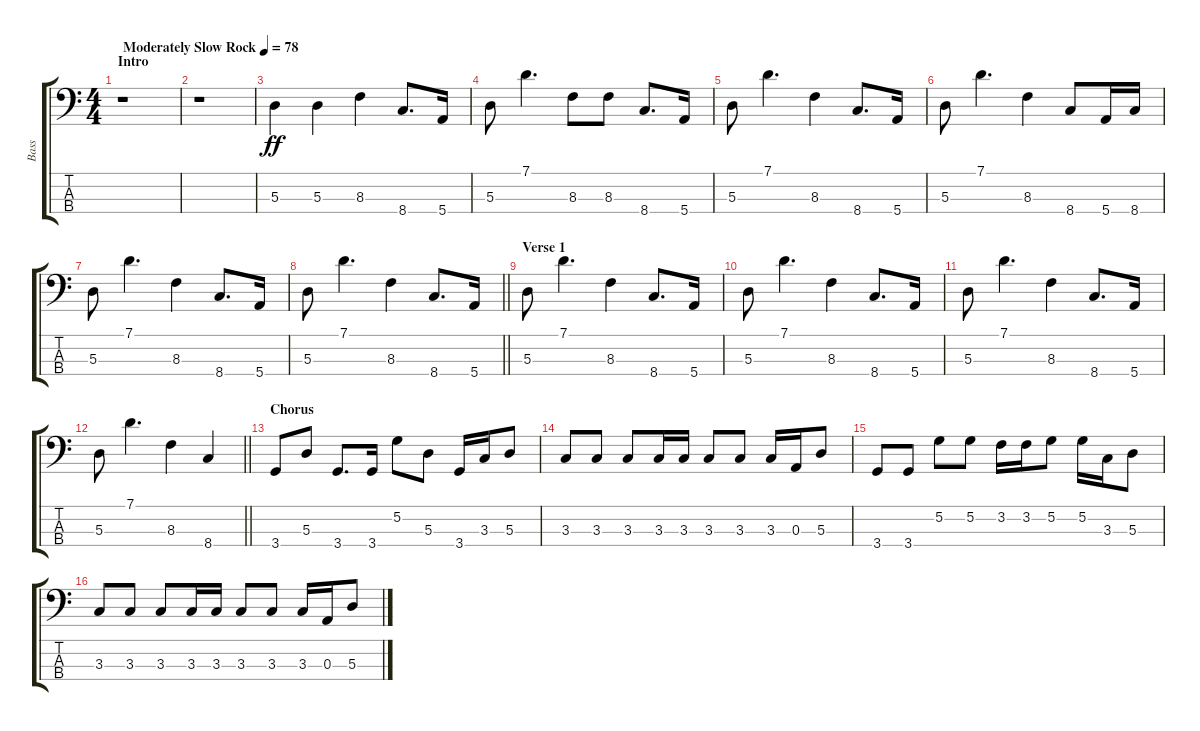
\track ("Bass" "Bass") {instrument electricbassfinger}
\staff {score tabs}
\tuning (G2 D2 A1 E1) {hide}
\ts (4 4)
\section ("" "Intro")
\tempo (78 "Moderately Slow Rock")
\clef f4
\ks c
r.1{dy ff instrument electricbassfinger} |
r.1 |
5.3.4 5.3.4 8.3.4 8.4.8{d} 5.4.16 |
5.3.8 7.1.4{d} 8.3.8 8.3.8 8.4.8{d} 5.4.16 |
5.3.8 7.1.4{d} 8.3.4 8.4.8{d} 5.4.16 |
5.3.8 7.1.4{d} 8.3.4 8.4.8 5.4.16 8.4.16 |
5.3.8 7.1.4{d} 8.3.4 8.4.8{d} 5.4.16 |
\barLineRight lightlight
5.3.8 7.1.4{d} 8.3.4 8.4.8{d} 5.4.16 |
\section ("" "Verse 1")
5.3.8 7.1.4{d} 8.3.4 8.4.8{d} 5.4.16 |
5.3.8 7.1.4{d} 8.3.4 8.4.8{d} 5.4.16 |
5.3.8 7.1.4{d} 8.3.4 8.4.8{d} 5.4.16 |
\barLineRight lightlight
5.3.8 7.1.4{d} 8.3.4 8.4.4 |
\section ("" "Chorus")
3.4.8 5.3.8 3.4.8{d} 3.4.16 5.2.8 5.3.8 3.4.16 3.3.16 5.3.8 |
3.3.8 3.3.8 3.3.8 3.3.16 3.3.16 3.3.8 3.3.8 3.3.16 0.3.16 5.3.8 |
3.4.8 3.4.8 5.2.8 5.2.8 3.2.16 3.2.16 5.2.8 5.2.16 3.3.16 5.3.8 |
3.3.8 3.3.8 3.3.8 3.3.16 3.3.16 3.3.8 3.3.8 3.3.16 0.3.16 5.3.8
